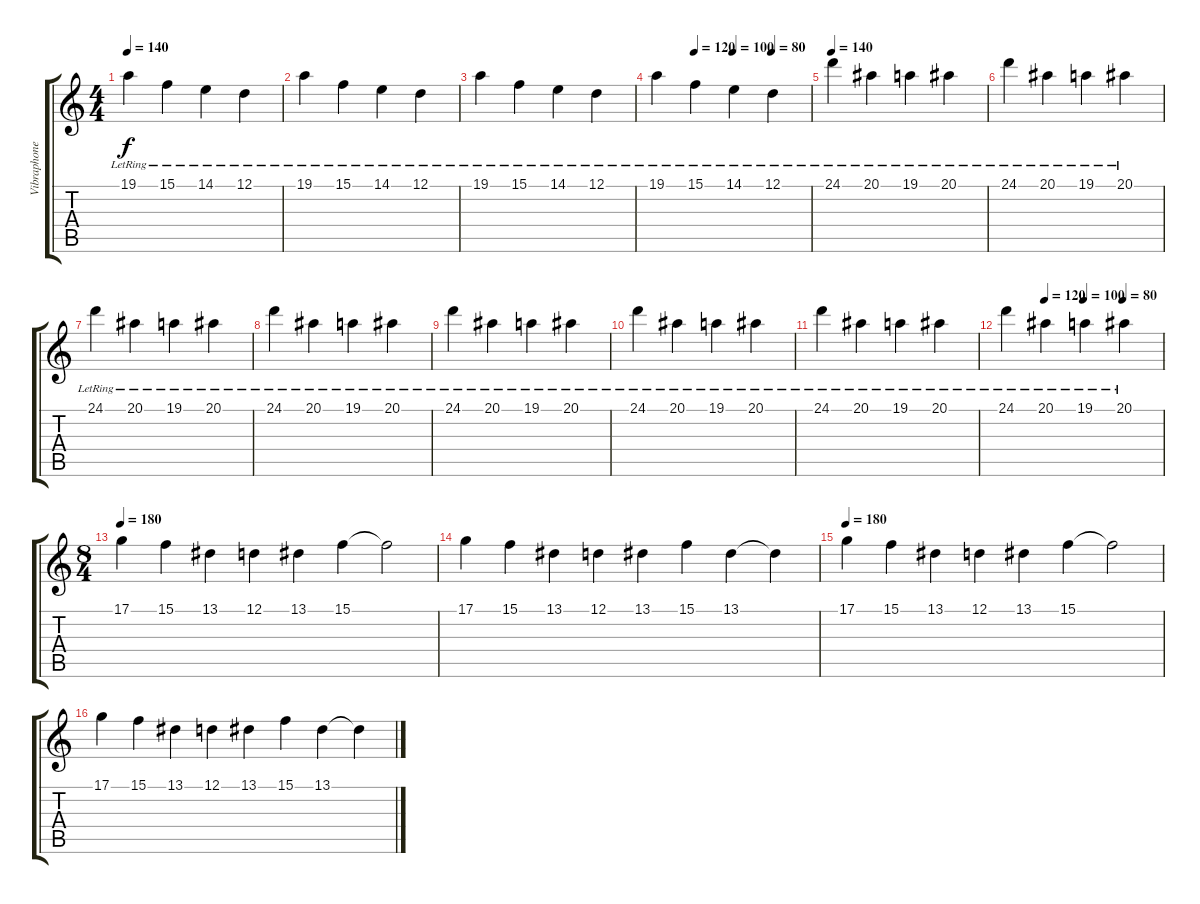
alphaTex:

\track ("Vibraphone" "Vibraphone") {instrument vibraphone}
\staff {score tabs}
\tuning (D4 A3 F3 C3 G2 D2) {hide}
\ts (4 4)
\tempo 140
\clef g2
\ks c
19.1{lr}.4{dy f} 15.1{lr}.4 14.1{lr}.4 12.1{lr}.4 |
19.1{lr}.4 15.1{lr}.4 14.1{lr}.4 12.1{lr}.4 |
19.1{lr}.4 15.1{lr}.4 14.1{lr}.4 12.1{lr}.4 |
\tempo (120 0.25)
\tempo (100 0.5)
\tempo (80 0.75)
19.1{lr}.4 15.1{lr}.4 14.1{lr}.4 12.1{lr}.4 |
\tempo 140
24.1{lr}.4 20.1{lr}.4 19.1{lr}.4 20.1{lr}.4 |
24.1{lr}.4 20.1{lr}.4 19.1{lr}.4 20.1{lr}.4 |
24.1{lr}.4 20.1{lr}.4 19.1{lr}.4 20.1{lr}.4 |
24.1{lr}.4 20.1{lr}.4 19.1{lr}.4 20.1{lr}.4 |
24.1{lr}.4 20.1{lr}.4 19.1{lr}.4 20.1{lr}.4 |
24.1{lr}.4 20.1{lr}.4 19.1{lr}.4 20.1{lr}.4 |
24.1{lr}.4 20.1{lr}.4 19.1{lr}.4 20.1{lr}.4 |
\tempo (120 0.25)
\tempo (100 0.5)
\tempo (80 0.75)
24.1{lr}.4 20.1{lr}.4 19.1{lr}.4 20.1{lr}.4 |
\ts (8 4)
\tempo 165
\tempo 180
17.1.4 15.1.4 13.1.4 12.1.4 13.1.4 15.1.4 15.1{t}.2 |
17.1.4 15.1.4 13.1.4 12.1.4 13.1.4 15.1.4 13.1.4 13.1{t}.4 |
\tempo 165
\tempo 180
17.1.4 15.1.4 13.1.4 12.1.4 13.1.4 15.1.4 15.1{t}.2 |
17.1.4 15.1.4 13.1.4 12.1.4 13.1.4 15.1.4 13.1.4 13.1{t}.4
